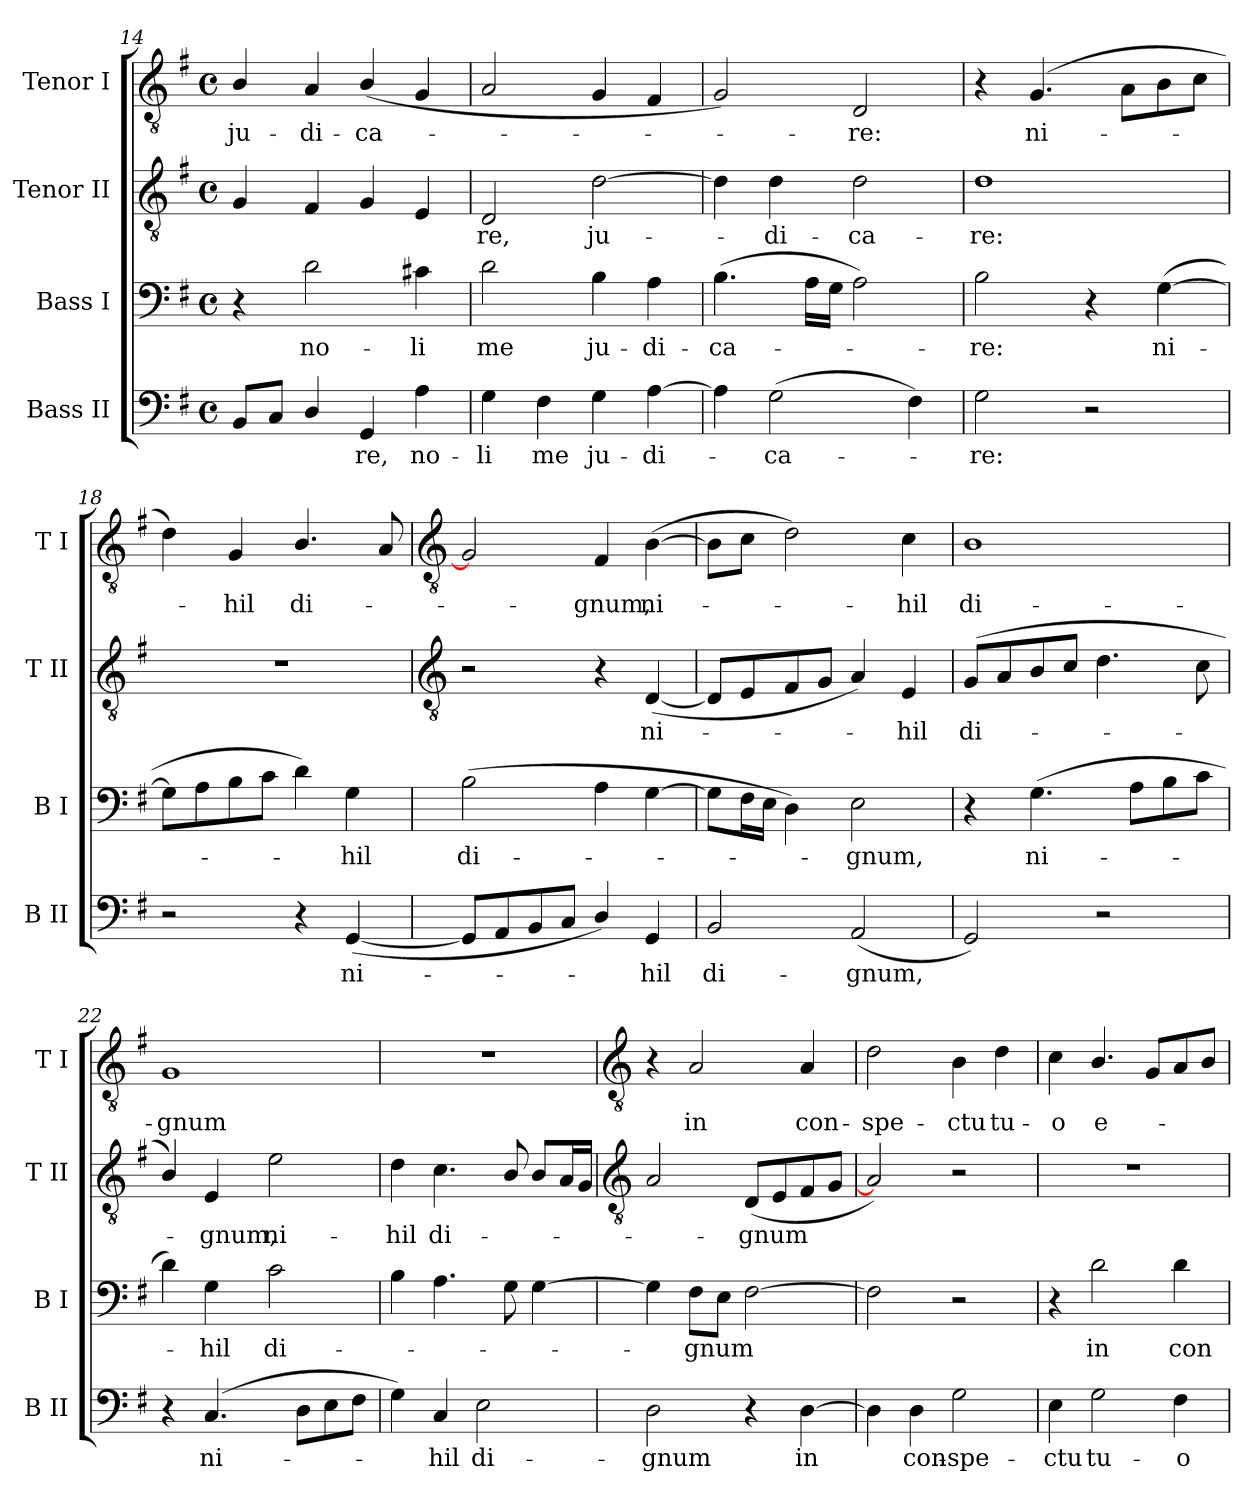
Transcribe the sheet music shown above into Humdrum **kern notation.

**kern	**text	**kern	**text	**kern	**text	**kern	**text
*part4	*part4	*part3	*part3	*part2	*part2	*part1	*part1
*staff4	*staff4	*staff3	*staff3	*staff2	*staff2	*staff1	*staff1
*I"Bass II	*	*I"Bass I	*	*I"Tenor II	*	*I"Tenor I	*
*I'B II	*	*I'B I	*	*I'T II	*	*I'T I	*
*clefF4	*	*clefF4	*	*clefGv2	*	*clefGv2	*
*k[f#]	*	*k[f#]	*	*k[f#]	*	*k[f#]	*
*G:	*	*G:	*	*G:	*	*G:	*
*M4/4	*	*M4/4	*	*M4/4	*	*M4/4	*
*met(c)	*	*met(c)	*	*met(c)	*	*met(c)	*
=14	=14	=14	=14	=14	=14	=14	=14
!	!	!	!	!	!	!	!LO:LY:b
8BBL	.	4r	.	4G	.	4B/	ju-
8CJ	.	.	.	.	.	.	.
!	!	!	!LO:LY:b	!	!	!	!LO:LY:b
4D/	.	2d	no-	4F#	.	4A	-di-
!	!LO:LY:b	!	!	!	!	!	!LO:LY:b
4GG	re,	.	.	4G	.	(<4B/	-ca-
!	!LO:LY:b	!	!LO:LY:b	!	!	!	!
4A	no-	4c#X	-li	4E	.	4G	.
=15	=15	=15	=15	=15	=15	=15	=15
!	!LO:LY:b	!	!LO:LY:b	!	!LO:LY:b	!	!
4G	-li	2d	me	2D	re,	2A	.
!	!LO:LY:b	!	!	!	!	!	!
4F#	me	.	.	.	.	.	.
!	!LO:LY:b	!	!LO:LY:b	!	!LO:LY:b	!	!
4G	ju-	4B	ju-	[2d	ju-	4G	.
!	!LO:LY:b	!	!LO:LY:b	!	!	!	!
[4A	-di-	4A	-di-	.	.	4F#	.
=16	=16	=16	=16	=16	=16	=16	=16
!	!	!	!LO:LY:b	!	!	!	!
4A]	.	(>4.B	-ca-	4d]	.	2G)	.
!	!LO:LY:b	!	!	!	!LO:LY:b	!	!
(>2G	ca-	.	.	4d	di-	.	.
.	.	16ALL	.	.	.	.	.
.	.	16GJJ	.	.	.	.	.
!	!	!	!	!	!LO:LY:b	!	!LO:LY:b
.	.	2A)	.	2d	-ca-	2D	re:
4F#)	.	.	.	.	.	.	.
=17	=17	=17	=17	=17	=17	=17	=17
!	!LO:LY:b	!	!LO:LY:b	!	!LO:LY:b	!	!
2G	re:	2B	re:	1d	-re:	4r	.
!	!	!	!	!	!	!	!LO:LY:b
.	.	.	.	.	.	(>4.G	ni-
2r	.	4r	.	.	.	.	.
.	.	.	.	.	.	8AL	.
!	!	!	!LO:LY:b	!	!	!	!
.	.	(>[4G	ni-	.	.	8B	.
.	.	.	.	.	.	8cJ	.
=18	=18	=18	=18	=18	=18	=18	=18
2r	.	8GL]	.	1r	.	4d)	.
.	.	8A	.	.	.	.	.
!	!	!	!	!	!	!	!LO:LY:b
.	.	8B	.	.	.	4G	hil
.	.	8cJ	.	.	.	.	.
!	!	!	!	!	!	!	!LO:LY:b
4r	.	4d)	.	.	.	4.B/	di-
!	!LO:LY:b	!	!LO:LY:b	!	!	!	!
(<[4GG	ni-	4G	hil	.	.	.	.
.	.	.	.	.	.	8A	.
!!LO:LB:g=z
=19	=19	=19	=19	=19	=19	=19	=19
*	*	*	*	*clefGv2	*	*clefGv2	*
!	!	!	!LO:LY:b	!	!	!	!
8GGL]	.	(>2B	di-	2r	.	2G]	.
8AA	.	.	.	.	.	.	.
8BB	.	.	.	.	.	.	.
8CJ	.	.	.	.	.	.	.
!	!	!	!	!	!	!	!LO:LY:b
4D/)	.	4A	.	4r	.	4F#	gnum,
!	!LO:LY:b	!	!	!	!LO:LY:b	!	!LO:LY:b
4GG	hil	[4G	.	(<[4D	ni-	(>[4B	ni-
=20	=20	=20	=20	=20	=20	=20	=20
!	!LO:LY:b	!	!	!	!	!	!
2BB	di-	8GL]	.	8DL]	.	8BL]	.
.	.	16F#L	.	8E	.	8cJ	.
.	.	16EJJ	.	.	.	.	.
.	.	4D)	.	8F#	.	2d)	.
.	.	.	.	8GJ	.	.	.
!	!LO:LY:b	!	!LO:LY:b	!	!	!	!
(<2AA	-gnum,	2E	gnum,	4A)	.	.	.
!	!	!	!	!	!LO:LY:b	!	!LO:LY:b
.	.	.	.	4E	hil	4c	hil
=21	=21	=21	=21	=21	=21	=21	=21
!	!	!	!	!	!LO:LY:b	!	!LO:LY:b
2GG)	.	4r	.	(<8GL	di-	1B	di-
.	.	.	.	8A	.	.	.
!	!	!	!LO:LY:b	!	!	!	!
.	.	(>4.G	ni-	8B	.	.	.
.	.	.	.	8cJ	.	.	.
2r	.	.	.	4.d	.	.	.
.	.	8AL	.	.	.	.	.
.	.	8B	.	.	.	.	.
.	.	8cJ	.	8c	.	.	.
=22	=22	=22	=22	=22	=22	=22	=22
!	!	!	!	!	!	!	!LO:LY:b
4r	.	4d)	.	4B/)	.	1G	-gnum
!	!LO:LY:b	!	!LO:LY:b	!	!LO:LY:b	!	!
(>4.C	ni-	4G	hil	4E	gnum,	.	.
!	!	!	!LO:LY:b	!	!LO:LY:b	!	!
.	.	2c	di-	2e	ni-	.	.
8DL	.	.	.	.	.	.	.
8E	.	.	.	.	.	.	.
8F#J	.	.	.	.	.	.	.
=23	=23	=23	=23	=23	=23	=23	=23
!	!	!	!	!	!LO:LY:b	!	!
4G)	.	4B	.	4d	-hil	1r	.
!	!LO:LY:b	!	!	!	!LO:LY:b	!	!
4C	hil	4.A	.	4.c	di-	.	.
!	!LO:LY:b	!	!	!	!	!	!
2E	di-	.	.	.	.	.	.
.	.	8G	.	8B/	.	.	.
.	.	[4G	.	8BL	.	.	.
.	.	.	.	16AL	.	.	.
.	.	.	.	16GJJ	.	.	.
!!LO:LB:g=z
=24	=24	=24	=24	=24	=24	=24	=24
*	*	*	*	*clefGv2	*	*clefGv2	*
!	!LO:LY:b	!	!	!	!	!	!
2D	-gnum	4G]	.	2A	.	4r	.
!	!	!	!LO:LY:b	!	!	!	!LO:LY:b
.	.	8F#L	gnum	.	.	2A	in
.	.	8EJ	.	.	.	.	.
!	!	!	!	!	!LO:LY:b	!	!
4r	.	[2F#	.	(<8DL	gnum	.	.
.	.	.	.	8E	.	.	.
!	!LO:LY:b	!	!	!	!	!	!LO:LY:b
[4D	in	.	.	8F#	.	4A	con-
.	.	.	.	8GJ	.	.	.
=25	=25	=25	=25	=25	=25	=25	=25
!	!	!	!	!	!	!	!LO:LY:b
4D]	.	2F#]	.	2A])	.	2d	-spe-
!	!LO:LY:b	!	!	!	!	!	!
4D	con-	.	.	.	.	.	.
!	!LO:LY:b	!	!	!	!	!	!LO:LY:b
2G	-spe-	2r	.	2r	.	4B	-ctu
!	!	!	!	!	!	!	!LO:LY:b
.	.	.	.	.	.	4d	tu-
=26	=26	=26	=26	=26	=26	=26	=26
!	!LO:LY:b	!	!	!	!	!	!LO:LY:b
4E	-ctu	4r	.	1r	.	4c	-o
!	!LO:LY:b	!	!LO:LY:b	!	!	!	!LO:LY:b
2G	tu-	2d	in	.	.	4.B/	e-
.	.	.	.	.	.	8GL	.
!	!LO:LY:b	!	!LO:LY:b	!	!	!	!
4F#	-o	4d	con-	.	.	8A	.
.	.	.	.	.	.	8BJ	.
=	=	=	=	=	=	=	=
*-	*-	*-	*-	*-	*-	*-	*-
